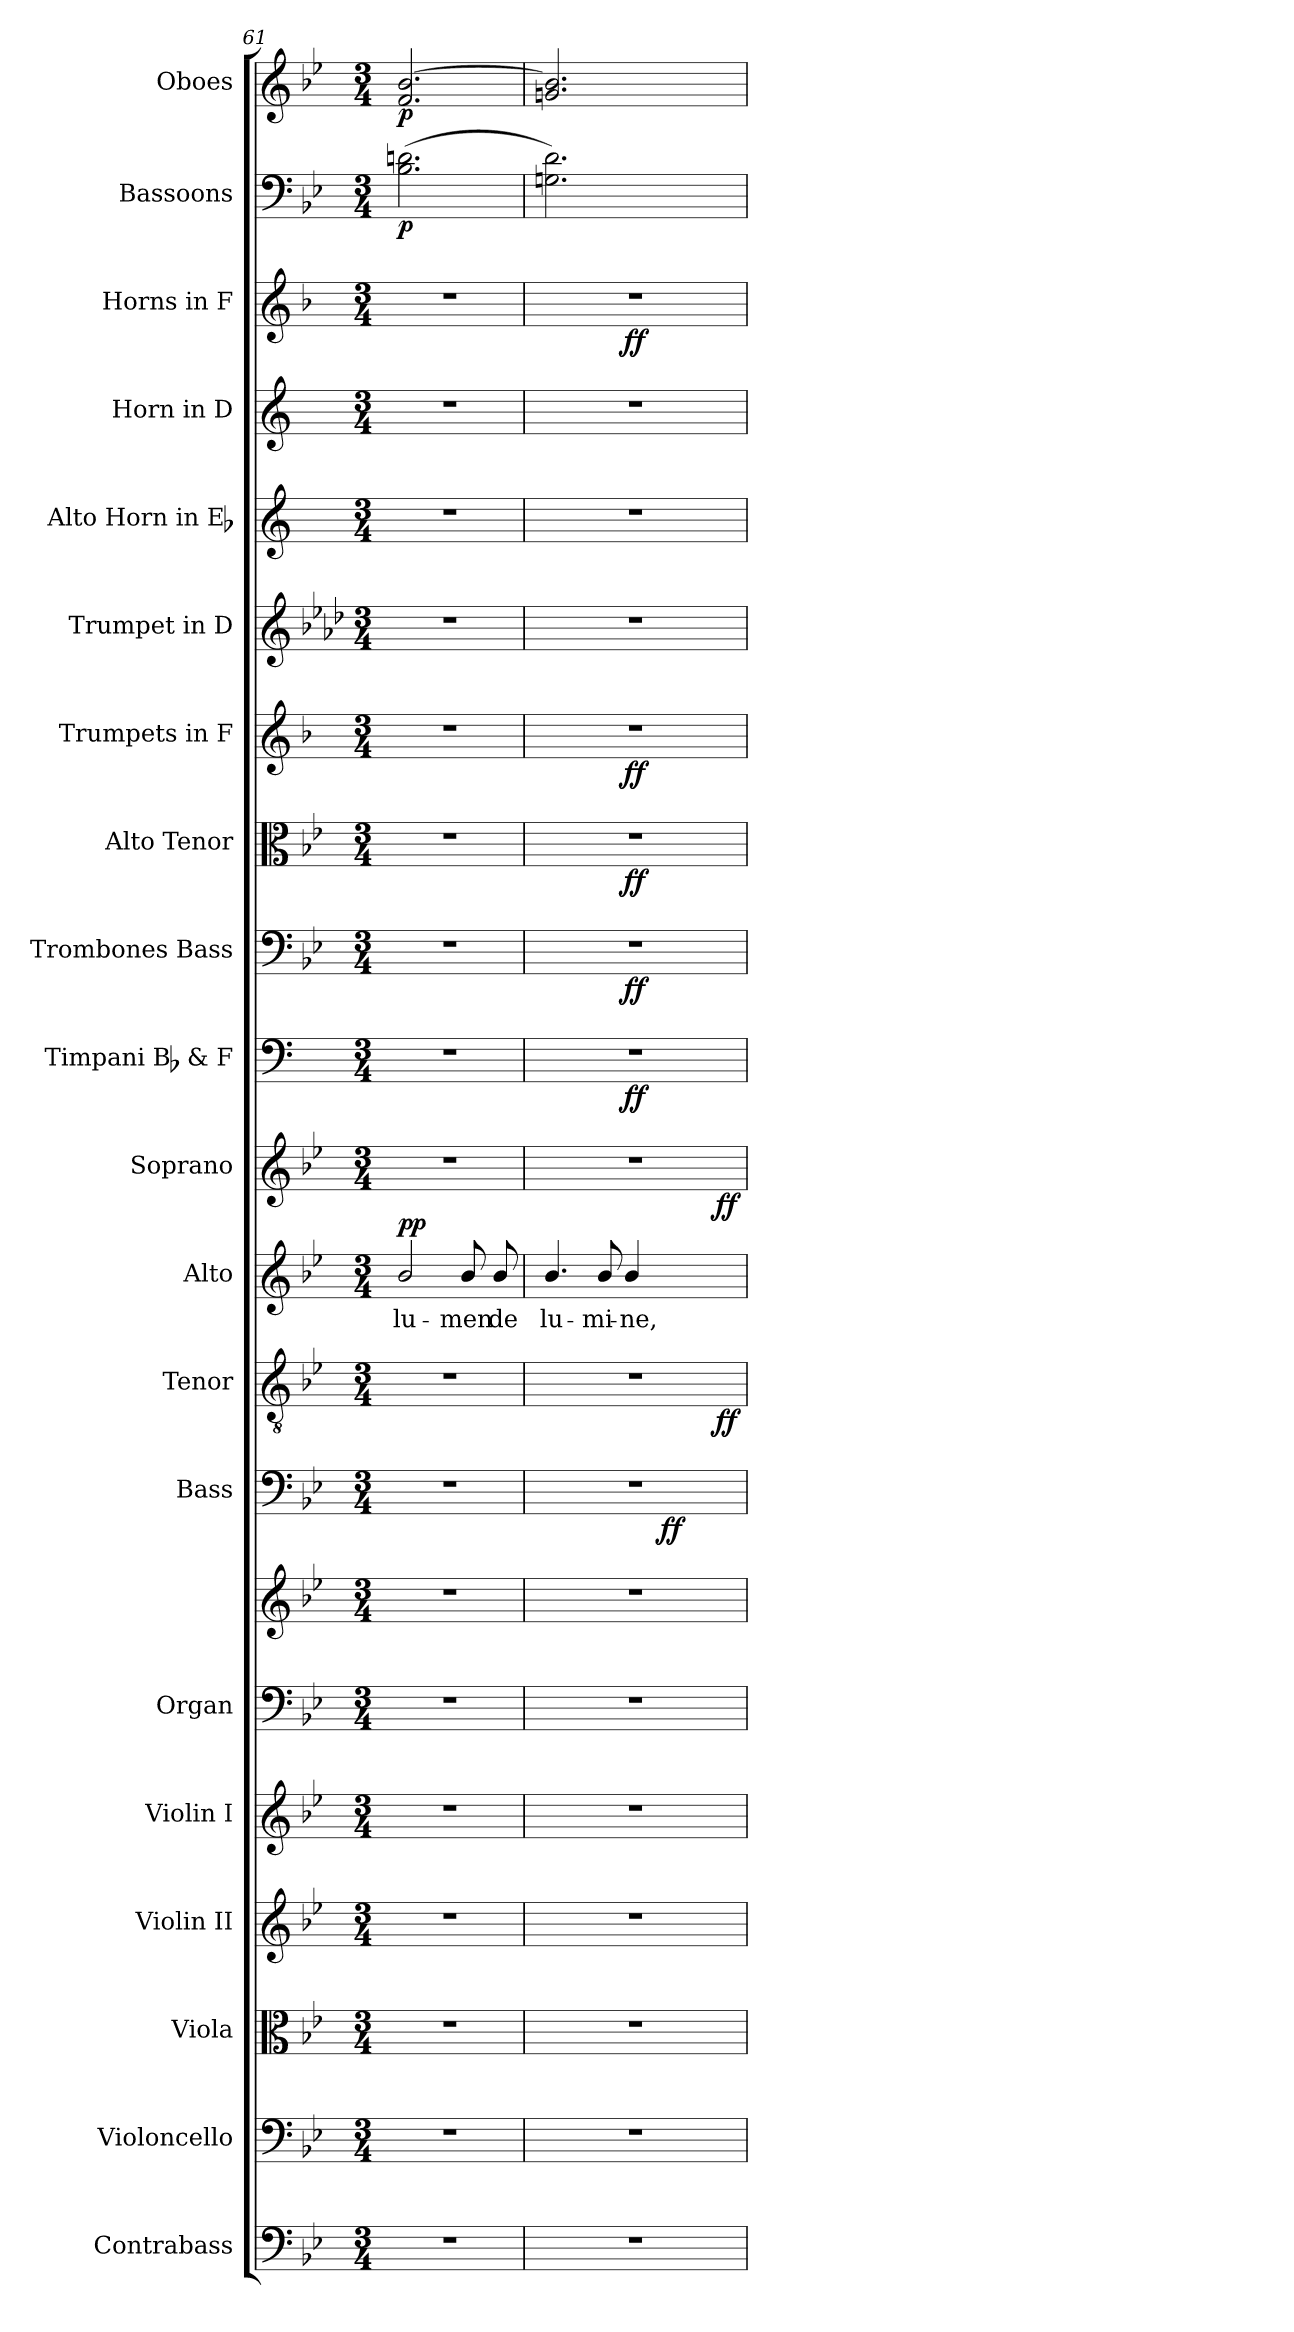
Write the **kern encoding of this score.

**kern	**kern	**kern	**kern	**kern	**kern	**kern	**kern	**dynam	**kern	**dynam	**kern	**text	**dynam	**kern	**dynam	**kern	**dynam	**kern	**dynam	**kern	**dynam	**kern	**dynam	**kern	**kern	**kern	**kern	**dynam	**kern	**dynam	**kern	**dynam
*part20	*part19	*part18	*part17	*part16	*part15	*part15	*part14	*part14	*part13	*part13	*part12	*part12	*part12	*part11	*part11	*part10	*part10	*part9	*part9	*part8	*part8	*part7	*part7	*part6	*part5	*part4	*part3	*part3	*part2	*part2	*part1	*part1
*staff21	*staff20	*staff19	*staff18	*staff17	*staff16	*staff15	*staff14	*staff14	*staff13	*staff13	*staff12	*staff12	*staff12	*staff11	*staff11	*staff10	*staff10	*staff9	*staff9	*staff8	*staff8	*staff7	*staff7	*staff6	*staff5	*staff4	*staff3	*staff3	*staff2	*staff2	*staff1	*staff1
*I"Contrabass	*I"Violoncello	*I"Viola	*I"Violin II	*I"Violin I	*I"Organ	*	*I"Bass	*	*I"Tenor	*	*I"Alto	*	*	*I"Soprano	*	*I"Timpani Bb & F	*	*I"Trombones  Bass	*	*I"Alto Tenor	*	*I"Trumpets in F	*	*I"Trumpet in D	*I"Alto Horn in Eb	*I"Horn in D	*I"Horns in F	*	*I"Bassoons	*	*I"Oboes	*
*I'Cb.	*I'Vc.	*I'Vla.	*I'Vln. II	*I'Vln. I	*I'Org.	*	*I'B.	*	*I'T.	*	*I'A.	*	*	*I'S.	*	*I'Timp.	*	*	*	*	*	*	*	*	*	*	*I'Hn.	*	*I'Bsn.	*	*I'Ob.	*
*clefF4	*clefF4	*clefC3	*clefG2	*clefG2	*clefF4	*clefG2	*clefF4	*	*clefGv2	*	*clefG2	*	*	*clefG2	*	*clefF4	*	*clefF4	*	*clefC3	*	*clefG2	*	*clefG2	*clefG2	*clefG2	*clefG2	*	*clefF4	*	*clefG2	*
*ITrd7c12	*	*	*	*	*	*	*	*	*ITrd7c12	*	*	*	*	*	*	*	*	*	*	*	*	*ITrd4c7	*	*ITrd-1c-2	*ITrd5c8	*ITrd6c10	*ITrd4c7	*	*	*	*	*
*k[b-e-]	*k[b-e-]	*k[b-e-]	*k[b-e-]	*k[b-e-]	*k[b-e-]	*k[b-e-]	*k[b-e-]	*	*k[b-e-]	*	*k[b-e-]	*	*	*k[b-e-]	*	*k[]	*	*k[b-e-]	*	*k[b-e-]	*	*k[b-e-]	*	*k[b-e-]	*k[f#c#g#d#]	*k[f#c#]	*k[b-e-]	*	*k[b-e-]	*	*k[b-e-]	*
*B-:	*B-:	*B-:	*B-:	*B-:	*B-:	*B-:	*B-:	*	*B-:	*	*B-:	*	*	*B-:	*	*C:	*	*B-:	*	*B-:	*	*B-:	*	*B-:	*E:	*D:	*B-:	*	*B-:	*	*B-:	*
*M3/4	*M3/4	*M3/4	*M3/4	*M3/4	*M3/4	*M3/4	*M3/4	*	*M3/4	*	*M3/4	*	*	*M3/4	*	*M3/4	*	*M3/4	*	*M3/4	*	*M3/4	*	*M3/4	*M3/4	*M3/4	*M3/4	*	*M3/4	*	*M3/4	*
=61	=61	=61	=61	=61	=61	=61	=61	=61	=61	=61	=61	=61	=61	=61	=61	=61	=61	=61	=61	=61	=61	=61	=61	=61	=61	=61	=61	=61	=61	=61	=61	=61
!LO:N:vis=1	!LO:N:vis=1	!LO:N:vis=1	!LO:N:vis=1	!LO:N:vis=1	!LO:N:vis=1	!LO:N:vis=1	!LO:N:vis=1	!	!LO:N:vis=1	!	!	!	!	!	!	!	!	!	!	!	!	!	!	!	!	!	!	!	!	!	!	!
!	!	!	!	!	!	!	!	!	!	!	!	!LO:LY:b:color=#000000	!	!LO:N:vis=1	!	!LO:N:vis=1	!	!LO:N:vis=1	!	!LO:N:vis=1	!	!LO:N:vis=1	!	!LO:N:vis=1	!LO:N:vis=1	!LO:N:vis=1	!LO:N:vis=1	!	!	!	!	!
2.r	2.r	2.r	2.r	2.r	2.r	2.r	2.r	.	2.r	.	2b-i/	lu-	pp	2.r	.	2.r	.	2.r	.	2.r	.	2.r	.	2.r	2.r	2.r	2.r	.	(2.B-i\ 2.dni	p	2.fi/ [2.b-i	p
!	!	!	!	!	!	!	!	!	!	!	!	!LO:LY:b:color=#000000	!	!	!	!	!	!	!	!	!	!	!	!	!	!	!	!	!	!	!	!
.	.	.	.	.	.	.	.	.	.	.	8b-i/	-men	.	.	.	.	.	.	.	.	.	.	.	.	.	.	.	.	.	.	.	.
!	!	!	!	!	!	!	!	!	!	!	!	!LO:LY:b:color=#000000	!	!	!	!	!	!	!	!	!	!	!	!	!	!	!	!	!	!	!	!
.	.	.	.	.	.	.	.	.	.	.	8b-i/	de	.	.	.	.	.	.	.	.	.	.	.	.	.	.	.	.	.	.	.	.
!!LO:PB:g=z
=62	=62	=62	=62	=62	=62	=62	=62	=62	=62	=62	=62	=62	=62	=62	=62	=62	=62	=62	=62	=62	=62	=62	=62	=62	=62	=62	=62	=62	=62	=62	=62	=62
!LO:N:vis=1	!LO:N:vis=1	!LO:N:vis=1	!LO:N:vis=1	!LO:N:vis=1	!LO:N:vis=1	!LO:N:vis=1	!LO:N:vis=1	!	!LO:N:vis=1	!	!	!	!	!	!	!	!	!	!	!	!	!	!	!	!	!	!	!	!	!	!	!
!	!	!	!	!	!	!	!	!	!	!	!	!LO:LY:b:color=#000000	!	!LO:N:vis=1	!	!LO:N:vis=1	!	!LO:N:vis=1	!	!LO:N:vis=1	!	!LO:N:vis=1	!	!LO:N:vis=1	!LO:N:vis=1	!LO:N:vis=1	!LO:N:vis=1	!	!	!	!	!
*	*	*	*	*	*	*	*^	*	*^	*	*	*	*	*^	*	*^	*	*^	*	*^	*	*^	*	*	*	*	*^	*	*	*	*	*
2.r	2.r	2.r	2.r	2.r	2.r	2.r	2.r	2ryy	.	2.r	2ryy	.	4.b-i/	lu-	.	2.r	2ryy	.	2.r	2ryy	.	2.r	2ryy	.	2.r	2ryy	.	2.r	2ryy	.	2.r	2.r	2.r	2.r	2ryy	.	2.Gni\ 2.di)	.	2.gni/ 2.b-i]	.
!	!	!	!	!	!	!	!	!	!	!	!	!	!	!LO:LY:b:color=#000000	!	!	!	!	!	!	!	!	!	!	!	!	!	!	!	!	!	!	!	!	!	!	!	!	!	!
.	.	.	.	.	.	.	.	.	.	.	.	.	8b-i/	-mi-	.	.	.	.	.	.	.	.	.	.	.	.	.	.	.	.	.	.	.	.	.	.	.	.	.	.
!	!	!	!	!	!	!	!	!	!	!	!	!	!	!LO:LY:b:color=#000000	!	!	!	!	!	!	!	!	!	!	!	!	!	!	!	!	!	!	!	!	!	!	!	!	!	!
.	.	.	.	.	.	.	.	16ryy	.	.	8ryy	.	4b-i/	-ne,	.	.	8ryy	.	.	4ryy	ff	.	4ryy	ff	.	4ryy	ff	.	4ryy	ff	.	.	.	.	4ryy	ff	.	.	.	.
.	.	.	.	.	.	.	.	32ryy	.	.	.	.	.	.	.	.	.	.	.	.	.	.	.	.	.	.	.	.	.	.	.	.	.	.	.	.	.	.	.	.
.	.	.	.	.	.	.	.	128..ryy	.	.	.	.	.	.	.	.	.	.	.	.	.	.	.	.	.	.	.	.	.	.	.	.	.	.	.	.	.	.	.	.
.	.	.	.	.	.	.	.	8ryy	ff	.	.	.	.	.	.	.	.	.	.	.	.	.	.	.	.	.	.	.	.	.	.	.	.	.	.	.	.	.	.	.
.	.	.	.	.	.	.	.	.	.	.	16ryy	.	.	.	.	.	16ryy	.	.	.	.	.	.	.	.	.	.	.	.	.	.	.	.	.	.	.	.	.	.	.
.	.	.	.	.	.	.	.	.	.	.	32ryy	.	.	.	.	.	32ryy	.	.	.	.	.	.	.	.	.	.	.	.	.	.	.	.	.	.	.	.	.	.	.
.	.	.	.	.	.	.	.	.	.	.	64ryy	.	.	.	.	.	64ryy	.	.	.	.	.	.	.	.	.	.	.	.	.	.	.	.	.	.	.	.	.	.	.
.	.	.	.	.	.	.	.	64ryy	.	.	.	.	.	.	.	.	.	.	.	.	.	.	.	.	.	.	.	.	.	.	.	.	.	.	.	.	.	.	.	.
.	.	.	.	.	.	.	.	.	.	.	128...ryy	.	.	.	.	.	128...ryy	.	.	.	.	.	.	.	.	.	.	.	.	.	.	.	.	.	.	.	.	.	.	.
.	.	.	.	.	.	.	.	512ryy	.	.	.	.	.	.	.	.	.	.	.	.	.	.	.	.	.	.	.	.	.	.	.	.	.	.	.	.	.	.	.	.
.	.	.	.	.	.	.	.	.	.	.	1024ryy	ff	.	.	.	.	1024ryy	ff	.	.	.	.	.	.	.	.	.	.	.	.	.	.	.	.	.	.	.	.	.	.
*	*	*	*	*	*	*	*v	*v	*	*	*	*	*	*	*	*v	*v	*	*v	*v	*	*v	*v	*	*v	*v	*	*v	*v	*	*	*	*	*v	*v	*	*	*	*	*
*	*	*	*	*	*	*	*	*	*v	*v	*	*	*	*	*	*	*	*	*	*	*	*	*	*	*	*	*	*	*	*	*	*	*
=	=	=	=	=	=	=	=	=	=	=	=	=	=	=	=	=	=	=	=	=	=	=	=	=	=	=	=	=	=	=	=	=
*-	*-	*-	*-	*-	*-	*-	*-	*-	*-	*-	*-	*-	*-	*-	*-	*-	*-	*-	*-	*-	*-	*-	*-	*-	*-	*-	*-	*-	*-	*-	*-	*-
